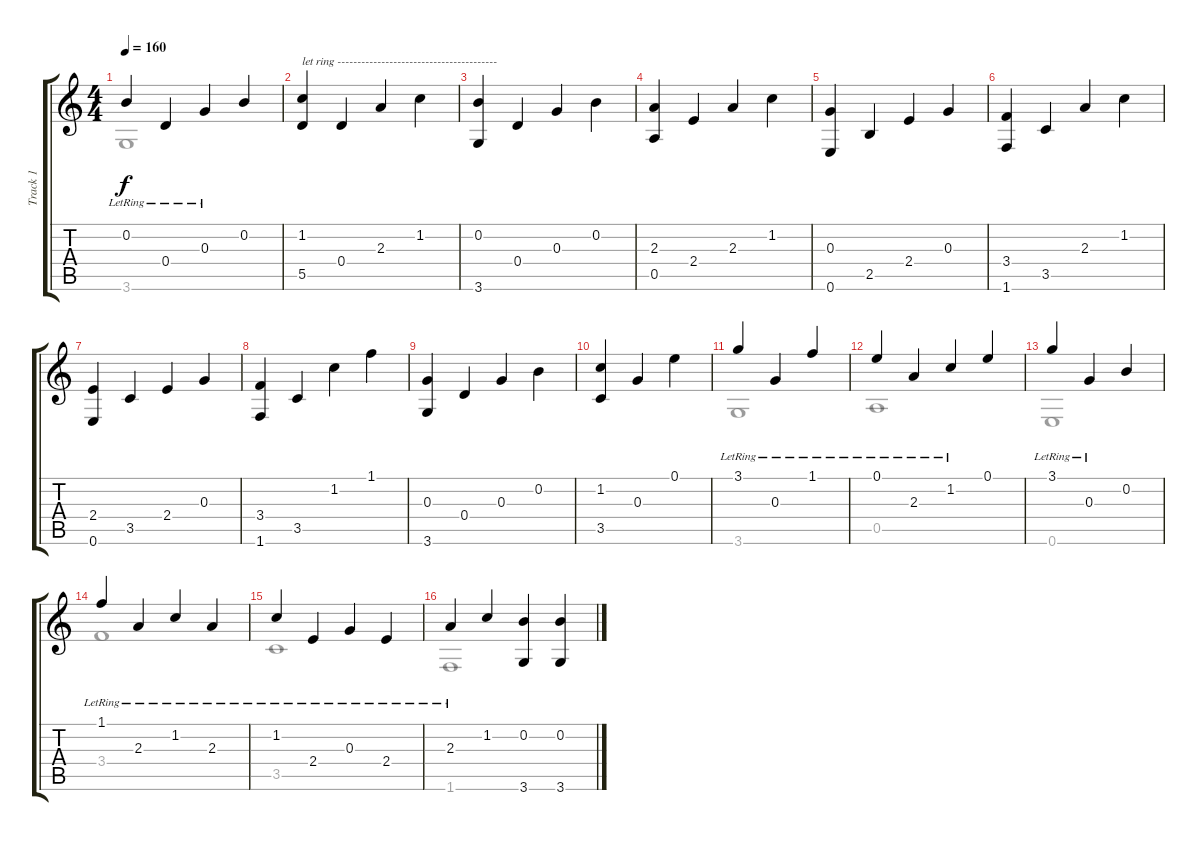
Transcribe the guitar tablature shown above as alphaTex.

\track ("Track 1" "Track 1") {instrument acousticguitarsteel}
\staff {score tabs}
\tuning (E4 B3 G3 D3 A2 E2) {hide}
\voice
\ts (4 4)
\tempo 160
\clef g2
\ks c
0.2{lr}.4{dy f} 0.4{lr}.4 0.3{lr}.4 0.2.4 |
(1.2 5.5).4{txt "let ring ----------------------------------------"} 0.4.4 2.3.4 1.2.4 |
(0.2 3.6).4 0.4.4 0.3.4 0.2.4 |
(2.3 0.5).4 2.4.4 2.3.4 1.2.4 |
(0.3 0.6).4 2.5.4 2.4.4 0.3.4 |
(3.4 1.6).4 3.5.4 2.3.4 1.2.4 |
(2.4 0.6).4 3.5.4 2.4.4 0.3.4 |
(3.4 1.6).4 3.5.4 1.2.4 1.1.4 |
(0.3 3.6).4 0.4.4 0.3.4 0.2.4 |
(1.2 3.5).4 0.3.4 0.1.4 |
3.1{lr}.4 0.3{lr}.4 1.1{lr}.4 |
0.1{lr}.4 2.3{lr}.4 1.2{lr}.4 0.1.4 |
3.1{lr}.4 0.3{lr}.4 0.2.4 |
1.1{lr}.4 2.3{lr}.4 1.2{lr}.4 2.3{lr}.4 |
1.2{lr}.4 2.4{lr}.4 0.3{lr}.4 2.4{lr}.4 |
2.3{lr}.4 1.2.4 (0.2 3.6).4 (0.2 3.6).4
\voice
\clef g2
\ottava regular
\simile none
\ks c
3.6.1{dy f} |
|
|
|
|
|
|
|
|
|
3.6.1 |
0.5.1 |
0.6.1 |
3.4.1 |
3.5.1 |
1.6.1
